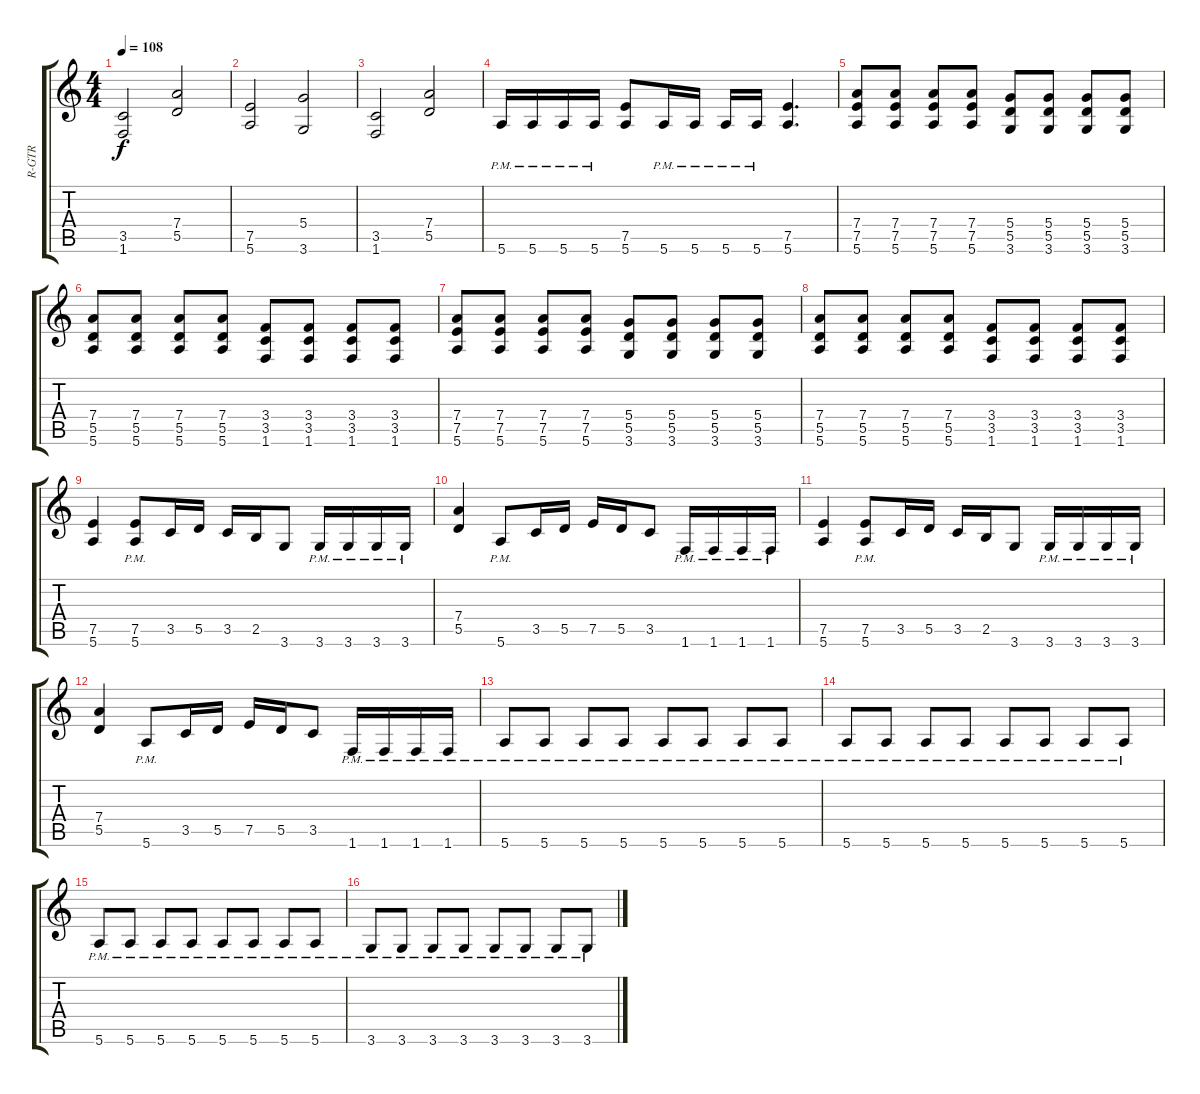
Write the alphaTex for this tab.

\track ("R-GTR" "R-GTR") {instrument distortionguitar}
\staff {score tabs}
\tuning (E4 B3 G3 D3 A2 E2) {hide}
\ts (4 4)
\tempo 108
\clef g2
\ks c
(3.5 1.6).2{dy f} (7.4 5.5).2 |
(7.5 5.6).2 (5.4 3.6).2 |
(3.5 1.6).2 (7.4 5.5).2 |
5.6{pm}.16 5.6{pm}.16 5.6{pm}.16 5.6{pm}.16 (7.5 5.6).8 5.6{pm}.16 5.6{pm}.16 5.6{pm}.16 5.6{pm}.16 (7.5 5.6).4{d} |
(7.4 7.5 5.6).8 (7.4 7.5 5.6).8 (7.4 7.5 5.6).8 (7.4 7.5 5.6).8 (5.4 5.5 3.6).8 (5.4 5.5 3.6).8 (5.4 5.5 3.6).8 (5.4 5.5 3.6).8 |
(7.4 5.5 5.6).8 (7.4 5.5 5.6).8 (7.4 5.5 5.6).8 (7.4 5.5 5.6).8 (3.4 3.5 1.6).8 (3.4 3.5 1.6).8 (3.4 3.5 1.6).8 (3.4 3.5 1.6).8 |
(7.4 7.5 5.6).8 (7.4 7.5 5.6).8 (7.4 7.5 5.6).8 (7.4 7.5 5.6).8 (5.4 5.5 3.6).8 (5.4 5.5 3.6).8 (5.4 5.5 3.6).8 (5.4 5.5 3.6).8 |
(7.4 5.5 5.6).8 (7.4 5.5 5.6).8 (7.4 5.5 5.6).8 (7.4 5.5 5.6).8 (3.4 3.5 1.6).8 (3.4 3.5 1.6).8 (3.4 3.5 1.6).8 (3.4 3.5 1.6).8 |
(7.5 5.6).4 (7.5{pm} 5.6{pm}).8 3.5.16 5.5.16 3.5.16 2.5.16 3.6.8 3.6{pm}.16 3.6{pm}.16 3.6{pm}.16 3.6{pm}.16 |
(7.4 5.5).4 5.6{pm}.8 3.5.16 5.5.16 7.5.16 5.5.16 3.5.8 1.6{pm}.16 1.6{pm}.16 1.6{pm}.16 1.6{pm}.16 |
(7.5 5.6).4 (7.5{pm} 5.6{pm}).8 3.5.16 5.5.16 3.5.16 2.5.16 3.6.8 3.6{pm}.16 3.6{pm}.16 3.6{pm}.16 3.6{pm}.16 |
(7.4 5.5).4 5.6{pm}.8 3.5.16 5.5.16 7.5.16 5.5.16 3.5.8 1.6{pm}.16 1.6{pm}.16 1.6{pm}.16 1.6{pm}.16 |
5.6{pm}.8 5.6{pm}.8 5.6{pm}.8 5.6{pm}.8 5.6{pm}.8 5.6{pm}.8 5.6{pm}.8 5.6{pm}.8 |
5.6{pm}.8 5.6{pm}.8 5.6{pm}.8 5.6{pm}.8 5.6{pm}.8 5.6{pm}.8 5.6{pm}.8 5.6{pm}.8 |
5.6{pm}.8 5.6{pm}.8 5.6{pm}.8 5.6{pm}.8 5.6{pm}.8 5.6{pm}.8 5.6{pm}.8 5.6{pm}.8 |
3.6{pm}.8 3.6{pm}.8 3.6{pm}.8 3.6{pm}.8 3.6{pm}.8 3.6{pm}.8 3.6{pm}.8 3.6{pm}.8
